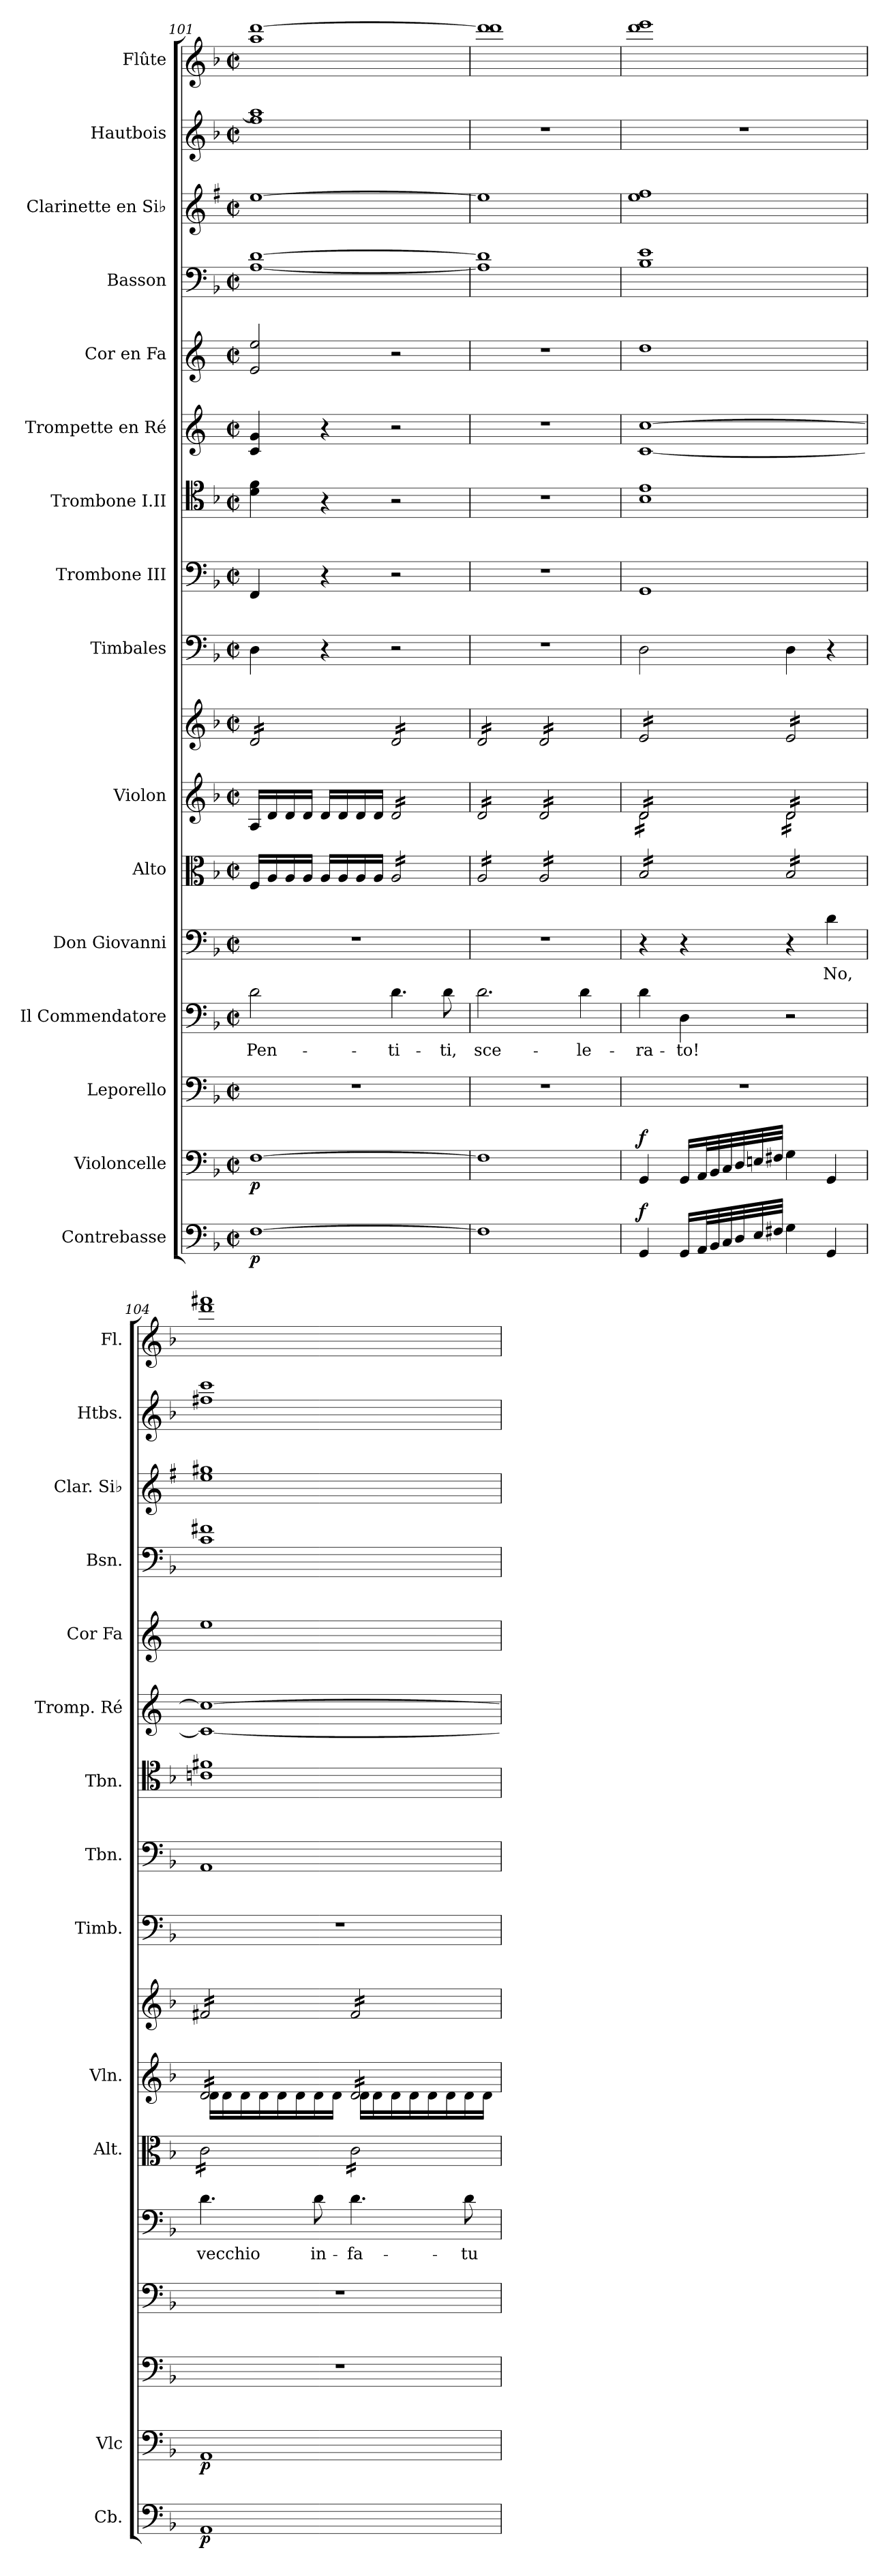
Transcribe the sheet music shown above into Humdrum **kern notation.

**kern	**dynam	**kern	**dynam	**kern	**kern	**text	**kern	**text	**kern	**kern	**kern	**kern	**kern	**kern	**kern	**kern	**kern	**kern	**kern	**kern
*part16	*part16	*part15	*part15	*part14	*part13	*part13	*part12	*part12	*part11	*part10	*part10	*part9	*part8	*part7	*part6	*part5	*part4	*part3	*part2	*part1
*staff17	*staff17	*staff16	*staff16	*staff15	*staff14	*staff14	*staff13	*staff13	*staff12	*staff11	*staff10	*staff9	*staff8	*staff7	*staff6	*staff5	*staff4	*staff3	*staff2	*staff1
*I"Contrebasse	*	*I"Violoncelle	*	*I"Leporello	*I"Il Commendatore	*	*I"Don Giovanni	*	*I"Alto	*I"Violon	*	*I"Timbales	*I"Trombone III	*I"Trombone I.II	*I"Trompette en Ré	*I"Cor en Fa	*I"Basson	*I"Clarinette en Si♭	*I"Hautbois	*I"Flûte
*I'Cb.	*	*I'Vlc	*	*	*	*	*	*	*I'Alt.	*I'Vln.	*	*I'Timb.	*I'Tbn.	*I'Tbn.	*I'Tromp. Ré	*I'Cor Fa	*I'Bsn.	*I'Clar. Si♭	*I'Htbs.	*I'Fl.
*clefF4	*	*clefF4	*	*clefF4	*clefF4	*	*clefF4	*	*clefC3	*clefG2	*clefG2	*clefF4	*clefF4	*clefC4	*clefG2	*clefG2	*clefF4	*clefG2	*clefG2	*clefG2
*ITrd7c12	*	*	*	*	*	*	*	*	*	*	*	*	*	*	*ITrd1c2	*ITrd4c7	*	*ITrd1c2	*	*
*k[b-]	*	*k[b-]	*	*k[b-]	*k[b-]	*	*k[b-]	*	*k[b-]	*k[b-]	*k[b-]	*k[b-]	*k[b-]	*k[b-]	*k[b-e-]	*k[b-]	*k[b-]	*k[b-]	*k[b-]	*k[b-]
*M2/2	*	*M2/2	*	*M2/2	*M2/2	*	*M2/2	*	*M2/2	*M2/2	*M2/2	*M2/2	*M2/2	*M2/2	*M2/2	*M2/2	*M2/2	*M2/2	*M2/2	*M2/2
*met(c|)	*	*met(c|)	*	*met(c|)	*met(c|)	*	*met(c|)	*	*met(c|)	*met(c|)	*met(c|)	*met(c|)	*met(c|)	*met(c|)	*met(c|)	*met(c|)	*met(c|)	*met(c|)	*met(c|)	*met(c|)
=101	=101	=101	=101	=101	=101	=101	=101	=101	=101	=101	=101	=101	=101	=101	=101	=101	=101	=101	=101	=101
!	!LO:DY:b	!	!LO:DY:b	!	!	!LO:LY:b	!	!	!	!	!	!	!	!	!	!	!	!	!	!
*	*	*	*	*	*	*	*	*	*	*	*	*	*	*	*	*	*	*	*^	*^
*	*	*	*	*	*	*	*	*	*	*	*tremolo	*	*	*	*	*	*	*	*	*	*	*
[1FF	p	[1F	p	1r	2d\	Pen-	1r	.	16F/LL	16A/LL	16d/LL	4D\	4FF/	4d\ 4f\	4B-/ 4f/	2A/ 2a/	[1A [1d	[1dd	1aa]	1ff	[1ddd	1aa
.	.	.	.	.	.	.	.	.	16A/	16d/	16d/	.	.	.	.	.	.	.	.	.	.	.
.	.	.	.	.	.	.	.	.	16A/	16d/	16d/	.	.	.	.	.	.	.	.	.	.	.
.	.	.	.	.	.	.	.	.	16A/JJ	16d/JJ	16d/	.	.	.	.	.	.	.	.	.	.	.
.	.	.	.	.	.	.	.	.	16A/LL	16d/LL	16d/	4r	4r	4r	4r	.	.	.	.	.	.	.
.	.	.	.	.	.	.	.	.	16A/	16d/	16d/	.	.	.	.	.	.	.	.	.	.	.
.	.	.	.	.	.	.	.	.	16A/	16d/	16d/	.	.	.	.	.	.	.	.	.	.	.
.	.	.	.	.	.	.	.	.	16A/JJ	16d/JJ	16d/JJ	.	.	.	.	.	.	.	.	.	.	.
!	!	!	!	!	!	!LO:LY:b	!	!	!	!	!	!	!	!	!	!	!	!	!	!	!	!
*	*	*	*	*	*	*	*	*	*tremolo	*	*	*	*	*	*	*	*	*	*	*	*	*
*	*	*	*	*	*	*	*	*	*	*tremolo	*	*	*	*	*	*	*	*	*	*	*	*
.	.	.	.	.	4.d\	-ti-	.	.	16A/LL	16d/LL	16d/LL	2r	2r	2r	2r	2r	.	.	.	.	.	.
.	.	.	.	.	.	.	.	.	16A/	16d/	16d/	.	.	.	.	.	.	.	.	.	.	.
.	.	.	.	.	.	.	.	.	16A/	16d/	16d/	.	.	.	.	.	.	.	.	.	.	.
.	.	.	.	.	.	.	.	.	16A/	16d/	16d/	.	.	.	.	.	.	.	.	.	.	.
.	.	.	.	.	.	.	.	.	16A/	16d/	16d/	.	.	.	.	.	.	.	.	.	.	.
.	.	.	.	.	.	.	.	.	16A/	16d/	16d/	.	.	.	.	.	.	.	.	.	.	.
!	!	!	!	!	!	!LO:LY:b	!	!	!	!	!	!	!	!	!	!	!	!	!	!	!	!
.	.	.	.	.	8d\	-ti,	.	.	16A/	16d/	16d/	.	.	.	.	.	.	.	.	.	.	.
.	.	.	.	.	.	.	.	.	16A/JJ	16d/JJ	16d/JJ	.	.	.	.	.	.	.	.	.	.	.
*	*	*	*	*	*	*	*	*	*	*	*	*	*	*	*	*	*	*	*v	*v	*	*
=102	=102	=102	=102	=102	=102	=102	=102	=102	=102	=102	=102	=102	=102	=102	=102	=102	=102	=102	=102	=102	=102
!	!	!	!	!	!	!LO:LY:b	!	!	!	!	!	!	!	!	!	!	!	!	!	!	!
1FF]	.	1F]	.	1r	2.d\	sce-	1r	.	16A/LL	16d/LL	16d/LL	1r	1r	1r	1r	1r	1A] 1d]	1dd]	1r	1ddd]	1ddd
.	.	.	.	.	.	.	.	.	16A/	16d/	16d/	.	.	.	.	.	.	.	.	.	.
.	.	.	.	.	.	.	.	.	16A/	16d/	16d/	.	.	.	.	.	.	.	.	.	.
.	.	.	.	.	.	.	.	.	16A/	16d/	16d/	.	.	.	.	.	.	.	.	.	.
.	.	.	.	.	.	.	.	.	16A/	16d/	16d/	.	.	.	.	.	.	.	.	.	.
.	.	.	.	.	.	.	.	.	16A/	16d/	16d/	.	.	.	.	.	.	.	.	.	.
.	.	.	.	.	.	.	.	.	16A/	16d/	16d/	.	.	.	.	.	.	.	.	.	.
.	.	.	.	.	.	.	.	.	16A/JJ	16d/JJ	16d/JJ	.	.	.	.	.	.	.	.	.	.
.	.	.	.	.	.	.	.	.	16A/LL	16d/LL	16d/LL	.	.	.	.	.	.	.	.	.	.
.	.	.	.	.	.	.	.	.	16A/	16d/	16d/	.	.	.	.	.	.	.	.	.	.
.	.	.	.	.	.	.	.	.	16A/	16d/	16d/	.	.	.	.	.	.	.	.	.	.
.	.	.	.	.	.	.	.	.	16A/	16d/	16d/	.	.	.	.	.	.	.	.	.	.
!	!	!	!	!	!	!LO:LY:b	!	!	!	!	!	!	!	!	!	!	!	!	!	!	!
.	.	.	.	.	4d\	-le-	.	.	16A/	16d/	16d/	.	.	.	.	.	.	.	.	.	.
.	.	.	.	.	.	.	.	.	16A/	16d/	16d/	.	.	.	.	.	.	.	.	.	.
.	.	.	.	.	.	.	.	.	16A/	16d/	16d/	.	.	.	.	.	.	.	.	.	.
.	.	.	.	.	.	.	.	.	16A/JJ	16d/JJ	16d/JJ	.	.	.	.	.	.	.	.	.	.
*	*	*	*	*	*	*	*	*	*	*	*	*	*	*	*	*	*	*	*	*v	*v
=103	=103	=103	=103	=103	=103	=103	=103	=103	=103	=103	=103	=103	=103	=103	=103	=103	=103	=103	=103	=103
!	!LO:DY:a	!	!LO:DY:a	!	!	!LO:LY:b	!	!	!	!	!	!	!	!	!	!	!	!	!	!
*	*	*	*	*	*	*	*	*	*	*^	*	*	*	*	*	*	*	*	*	*
4GGG/	f	4GG/	f	1r	4d\	-ra-	4r	.	16B-/LL	16d/LL	16d\LL	16e/LL	2D\	1GG	1B- 1e	[1B- [1b-	1g	1B- 1e	1dd 1ee	1r	1ddd 1eee
.	.	.	.	.	.	.	.	.	16B-/	16d/	16d\	16e/	.	.	.	.	.	.	.	.	.
.	.	.	.	.	.	.	.	.	16B-/	16d/	16d\	16e/	.	.	.	.	.	.	.	.	.
.	.	.	.	.	.	.	.	.	16B-/	16d/	16d\	16e/	.	.	.	.	.	.	.	.	.
!	!	!	!	!	!	!LO:LY:b	!	!	!	!	!	!	!	!	!	!	!	!	!	!	!
16GGG/LL	.	16GG/LL	.	.	4D\	-to!	4r	.	16B-/	16d/	16d\	16e/	.	.	.	.	.	.	.	.	.
32AAA/L	.	32AA/L	.	.	.	.	.	.	16B-/	16d/	16d\	16e/	.	.	.	.	.	.	.	.	.
32BBB-/	.	32BB-/	.	.	.	.	.	.	.	.	.	.	.	.	.	.	.	.	.	.	.
32CC/	.	32C/	.	.	.	.	.	.	16B-/	16d/	16d\	16e/	.	.	.	.	.	.	.	.	.
32DD/	.	32D/	.	.	.	.	.	.	.	.	.	.	.	.	.	.	.	.	.	.	.
32EE/	.	32En/	.	.	.	.	.	.	16B-/JJ	16d/JJ	16d\JJ	16e/JJ	.	.	.	.	.	.	.	.	.
32FF#X/JJJ	.	32F#X/JJJ	.	.	.	.	.	.	.	.	.	.	.	.	.	.	.	.	.	.	.
4GG\	.	4G\	.	.	2r	.	4r	.	16B-/LL	16d/LL	16d\LL	16e/LL	4D\	.	.	.	.	.	.	.	.
.	.	.	.	.	.	.	.	.	16B-/	16d/	16d\	16e/	.	.	.	.	.	.	.	.	.
.	.	.	.	.	.	.	.	.	16B-/	16d/	16d\	16e/	.	.	.	.	.	.	.	.	.
.	.	.	.	.	.	.	.	.	16B-/	16d/	16d\	16e/	.	.	.	.	.	.	.	.	.
!	!	!	!	!	!	!	!	!LO:LY:b	!	!	!	!	!	!	!	!	!	!	!	!	!
4GGG/	.	4GG/	.	.	.	.	4d\	No,	16B-/	16d/	16d\	16e/	4r	.	.	.	.	.	.	.	.
.	.	.	.	.	.	.	.	.	16B-/	16d/	16d\	16e/	.	.	.	.	.	.	.	.	.
.	.	.	.	.	.	.	.	.	16B-/	16d/	16d\	16e/	.	.	.	.	.	.	.	.	.
.	.	.	.	.	.	.	.	.	16B-/JJ	16d/JJ	16d\JJ	16e/JJ	.	.	.	.	.	.	.	.	.
=104	=104	=104	=104	=104	=104	=104	=104	=104	=104	=104	=104	=104	=104	=104	=104	=104	=104	=104	=104	=104	=104
!	!LO:DY:b	!	!LO:DY:b	!	!	!	!	!LO:LY:b	!	!	!	!	!	!	!	!	!	!	!	!	!
1AAA	p	1AA	p	1r	1r	.	4.d\	vecchio	16c\LL	16d/LL	16d\LL	16f#X/LL	1r	1AA	1cn 1f#X	1B-_ 1b-_	1a	1c 1f#X	1dd 1ff#X	1ff#X 1ccc	1ddd 1fff#X
.	.	.	.	.	.	.	.	.	16c\	16d/	16d\	16f#X/	.	.	.	.	.	.	.	.	.
.	.	.	.	.	.	.	.	.	16c\	16d/	16d\	16f#X/	.	.	.	.	.	.	.	.	.
.	.	.	.	.	.	.	.	.	16c\	16d/	16d\	16f#X/	.	.	.	.	.	.	.	.	.
.	.	.	.	.	.	.	.	.	16c\	16d/	16d\	16f#X/	.	.	.	.	.	.	.	.	.
.	.	.	.	.	.	.	.	.	16c\	16d/	16d\	16f#X/	.	.	.	.	.	.	.	.	.
!	!	!	!	!	!	!	!	!LO:LY:b	!	!	!	!	!	!	!	!	!	!	!	!	!
.	.	.	.	.	.	.	8d\	in-	16c\	16d/	16d\	16f#X/	.	.	.	.	.	.	.	.	.
.	.	.	.	.	.	.	.	.	16c\JJ	16d/JJ	16d\JJ	16f#X/JJ	.	.	.	.	.	.	.	.	.
!	!	!	!	!	!	!	!	!LO:LY:b	!	!	!	!	!	!	!	!	!	!	!	!	!
.	.	.	.	.	.	.	4.d\	-fa-	16c\LL	16d/LL	16d\LL	16f#/LL	.	.	.	.	.	.	.	.	.
.	.	.	.	.	.	.	.	.	16c\	16d/	16d\	16f#/	.	.	.	.	.	.	.	.	.
.	.	.	.	.	.	.	.	.	16c\	16d/	16d\	16f#/	.	.	.	.	.	.	.	.	.
.	.	.	.	.	.	.	.	.	16c\	16d/	16d\	16f#/	.	.	.	.	.	.	.	.	.
.	.	.	.	.	.	.	.	.	16c\	16d/	16d\	16f#/	.	.	.	.	.	.	.	.	.
.	.	.	.	.	.	.	.	.	16c\	16d/	16d\	16f#/	.	.	.	.	.	.	.	.	.
!	!	!	!	!	!	!	!	!LO:LY:b	!	!	!	!	!	!	!	!	!	!	!	!	!
.	.	.	.	.	.	.	8d\	-tu	16c\	16d/	16d\	16f#/	.	.	.	.	.	.	.	.	.
.	.	.	.	.	.	.	.	.	16c\JJ	16d/JJ	16d\JJ	16f#/JJ	.	.	.	.	.	.	.	.	.
*	*	*	*	*	*	*	*	*	*	*	*	*Xtremolo	*	*	*	*	*	*	*	*	*
*	*	*	*	*	*	*	*	*	*	*Xtremolo	*	*	*	*	*	*	*	*	*	*	*
*	*	*	*	*	*	*	*	*	*Xtremolo	*	*	*	*	*	*	*	*	*	*	*	*
*	*	*	*	*	*	*	*	*	*	*v	*v	*	*	*	*	*	*	*	*	*	*
=	=	=	=	=	=	=	=	=	=	=	=	=	=	=	=	=	=	=	=	=
*-	*-	*-	*-	*-	*-	*-	*-	*-	*-	*-	*-	*-	*-	*-	*-	*-	*-	*-	*-	*-
